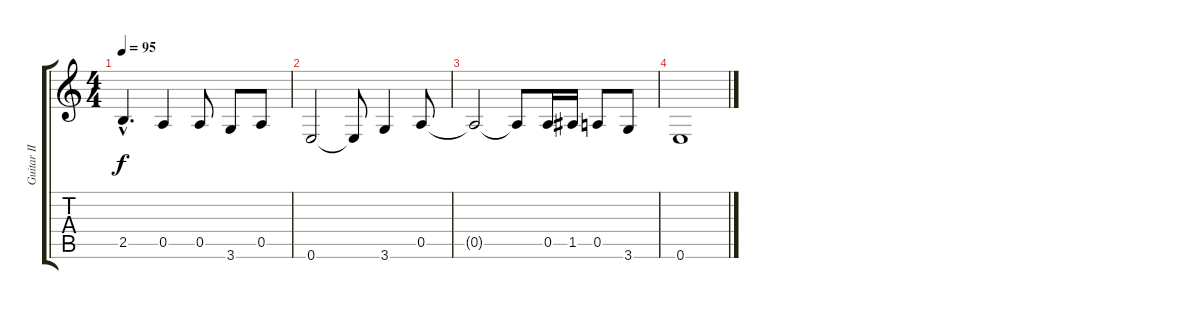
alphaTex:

\track ("Guitar II" "Guitar II") {instrument distortionguitar}
\staff {score tabs}
\tuning (E4 B3 G3 D3 A2 E2) {hide}
\ts (4 4)
\tempo 95
\clef g2
\ks c
2.5{hac}.4{d dy f} 0.5.4 0.5.8 3.6.8 0.5.8 |
0.6.2 0.6{t}.8 3.6.4 0.5.8 |
0.5{t}.2 0.5{t}.8 0.5.16 1.5.16 0.5.8 3.6.8 |
0.6.1
